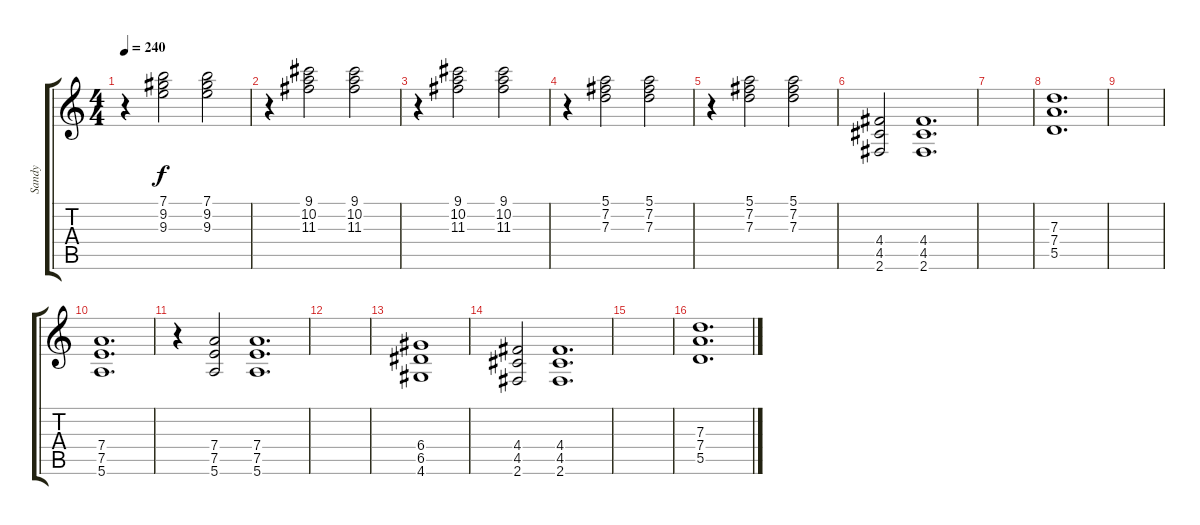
\track ("Sandy" "Sandy") {instrument acousticguitarsteel}
\staff {score tabs}
\tuning (E4 B3 G3 D3 A2 E2) {hide}
\ts (4 4)
\tempo 240
\clef g2
\ks c
r.4{dy f} (7.1 9.2 9.3).2 (7.1 9.2 9.3).2 |
r.4 (9.1 10.2 11.3).2 (9.1 10.2 11.3).2 |
r.4 (9.1 10.2 11.3).2 (9.1 10.2 11.3).2 |
r.4 (5.1 7.2 7.3).2 (5.1 7.2 7.3).2 |
r.4 (5.1 7.2 7.3).2 (5.1 7.2 7.3).2 |
(4.4 4.5 2.6).2 (4.4 4.5 2.6).1{d} |
|
(7.3 7.4 5.5).1{d} |
|
(7.4 7.5 5.6).1{d} |
r.4 (7.4 7.5 5.6).2 (7.4 7.5 5.6).1{d} |
|
(6.4 6.5 4.6).1 |
(4.4 4.5 2.6).2 (4.4 4.5 2.6).1{d} |
|
(7.3 7.4 5.5).1{d}
